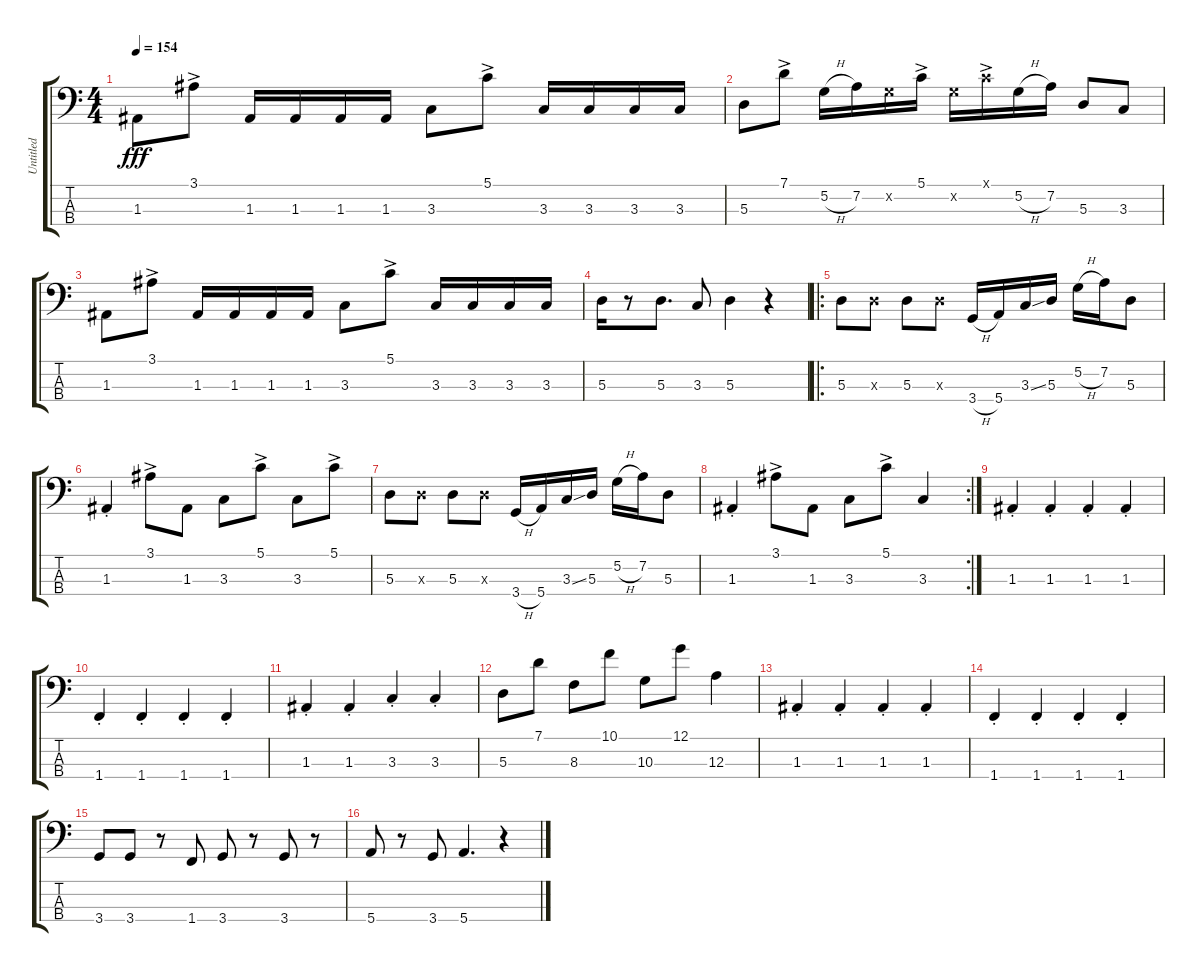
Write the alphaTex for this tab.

\track ("Untitled" "Untitled") {instrument electricbassfinger}
\staff {score tabs}
\tuning (G2 D2 A1 E1) {hide}
\ts (4 4)
\tempo 154
\clef f4
\ks c
1.3.8{dy fff} 3.1{ac}.8 1.3.16 1.3.16 1.3.16 1.3.16 3.3.8 5.1{ac}.8 3.3.16 3.3.16 3.3.16 3.3.16 |
5.3.8 7.1{ac}.8 5.2{h}.16 7.2.16 5.2{x}.16 5.1{ac}.16 5.2{x}.16 5.1{ac x}.16 5.2{h}.16 7.2.16 5.3.8 3.3.8 |
1.3.8 3.1{ac}.8 1.3.16 1.3.16 1.3.16 1.3.16 3.3.8 5.1{ac}.8 3.3.16 3.3.16 3.3.16 3.3.16 |
5.3.16 r.8 5.3.8{d} 3.3.8 5.3.4 r.4 |
\ro
5.3.8 5.3{x}.8 5.3.8 5.3{x}.8 3.4{h}.16 5.4.16 3.3{ss}.16 5.3.16 5.2{h}.16 7.2.16 5.3.8 |
1.3{st}.4 3.1{ac}.8 1.3.8 3.3.8 5.1{ac}.8 3.3.8 5.1{ac}.8 |
5.3.8 5.3{x}.8 5.3.8 5.3{x}.8 3.4{h}.16 5.4.16 3.3{ss}.16 5.3.16 5.2{h}.16 7.2.16 5.3.8 |
\rc 2
1.3{st}.4 3.1{ac}.8 1.3.8 3.3.8 5.1{ac}.8 3.3.4 |
1.3{st}.4 1.3{st}.4 1.3{st}.4 1.3{st}.4 |
1.4{st}.4 1.4{st}.4 1.4{st}.4 1.4{st}.4 |
1.3{st}.4 1.3{st}.4 3.3{st}.4 3.3{st}.4 |
5.3.8 7.1.8 8.3.8 10.1.8 10.3.8 12.1.8 12.3.4 |
1.3{st}.4 1.3{st}.4 1.3{st}.4 1.3{st}.4 |
1.4{st}.4 1.4{st}.4 1.4{st}.4 1.4{st}.4 |
3.4.8 3.4.8 r.8 1.4.8 3.4.8 r.8 3.4.8 r.8 |
5.4.8 r.8 3.4.8 5.4.4{d} r.4
